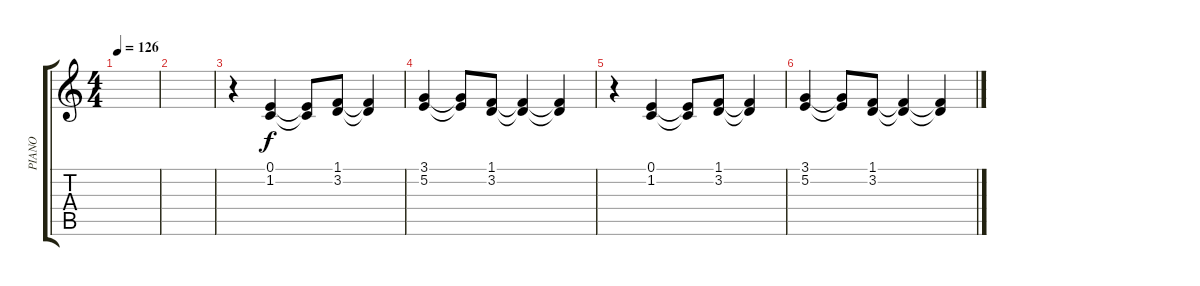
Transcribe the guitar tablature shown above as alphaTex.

\track ("PIANO" "PIANO") {instrument electricgrandpiano}
\staff {score tabs}
\tuning (E4 B3 G3 D3 A2 E2) {hide}
\ts (4 4)
\tempo 126
\clef g2
\ks c
|
|
r.4{volume 8 instrument choiraahs} (0.1 1.2).4 (0.1{t} 1.2{t}).8 (1.1 3.2).8 (1.1{t} 3.2{t}).4 |
(3.1 5.2).4 (3.1{t} 5.2{t}).8 (1.1 3.2).8 (1.1{t} 3.2{t}).4 (1.1{t} 3.2{t}).4 |
r.4 (0.1 1.2).4 (0.1{t} 1.2{t}).8 (1.1 3.2).8 (1.1{t} 3.2{t}).4 |
(3.1 5.2).4 (3.1{t} 5.2{t}).8 (1.1 3.2).8 (1.1{t} 3.2{t}).4 (1.1{t} 3.2{t}).4
